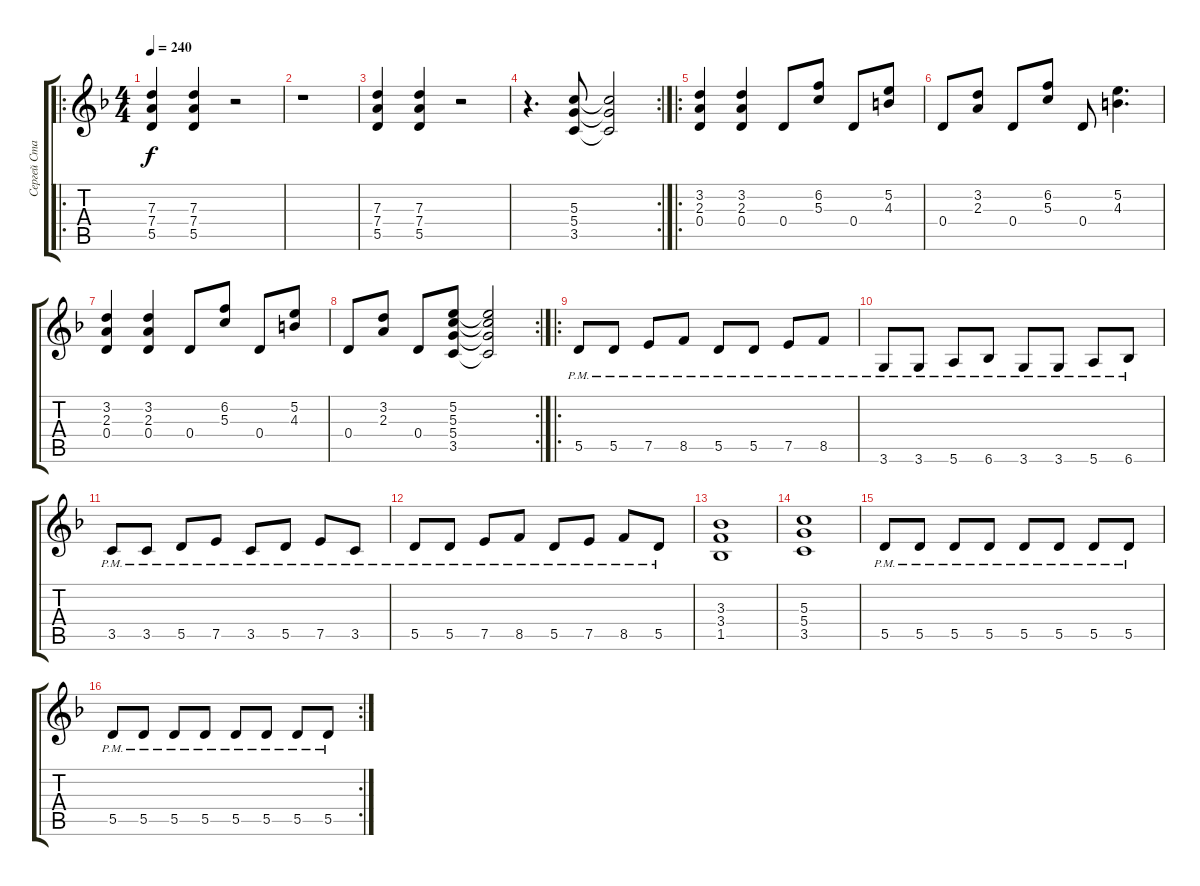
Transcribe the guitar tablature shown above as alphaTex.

\track ("Сергей Стасилович" "Сергей Ста") {instrument distortionguitar}
\staff {score tabs}
\tuning (E4 B3 G3 D3 A2 E2) {hide}
\ro
\ts (4 4)
\tempo 240
\clef g2
\ks f
(7.3 7.4 5.5).4{dy f instrument distortionguitar} (7.3 7.4 5.5).4 r.2 |
r.1 |
(7.3 7.4 5.5).4 (7.3 7.4 5.5).4 r.2 |
\rc 2
r.4{d} (5.3 5.4 3.5).8 (5.3{t} 5.4{t} 3.5{t}).2 |
\ro
(3.2 2.3 0.4).4 (3.2 2.3 0.4).4 0.4.8 (6.2 5.3).8 0.4.8 (5.2 4.3).8 |
0.4.8 (3.2 2.3).8 0.4.8 (6.2 5.3).8 0.4.8 (5.2 4.3).4{d} |
(3.2 2.3 0.4).4 (3.2 2.3 0.4).4 0.4.8 (6.2 5.3).8 0.4.8 (5.2 4.3).8 |
\rc 2
0.4.8 (3.2 2.3).8 0.4.8 (5.2 5.3 5.4 3.5).8 (5.2{t} 5.3{t} 5.4{t} 3.5{t}).2 |
\ro
5.5{pm}.8 5.5{pm}.8 7.5{pm}.8 8.5{pm}.8 5.5{pm}.8 5.5{pm}.8 7.5{pm}.8 8.5{pm}.8 |
3.6{pm}.8 3.6{pm}.8 5.6{pm}.8 6.6{pm}.8 3.6{pm}.8 3.6{pm}.8 5.6{pm}.8 6.6{pm}.8 |
3.5{pm}.8 3.5{pm}.8 5.5{pm}.8 7.5{pm}.8 3.5{pm}.8 5.5{pm}.8 7.5{pm}.8 3.5{pm}.8 |
5.5{pm}.8 5.5{pm}.8 7.5{pm}.8 8.5{pm}.8 5.5{pm}.8 7.5{pm}.8 8.5{pm}.8 5.5{pm}.8 |
(3.3 3.4 1.5).1 |
(5.3 5.4 3.5).1 |
5.5{pm}.8 5.5{pm}.8 5.5{pm}.8 5.5{pm}.8 5.5{pm}.8 5.5{pm}.8 5.5{pm}.8 5.5{pm}.8 |
\rc 2
5.5{pm}.8 5.5{pm}.8 5.5{pm}.8 5.5{pm}.8 5.5{pm}.8 5.5{pm}.8 5.5{pm}.8 5.5{pm}.8
